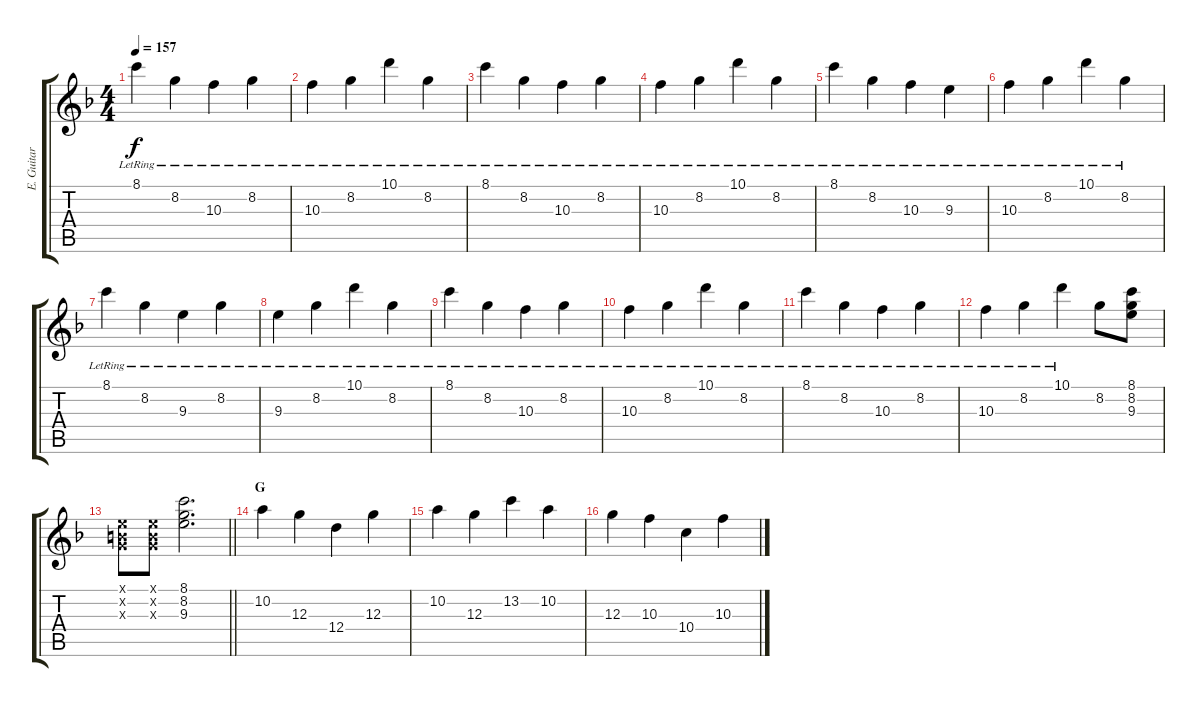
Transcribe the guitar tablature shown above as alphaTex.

\track ("E. Guitar I" "E. Guitar ") {instrument overdrivenguitar}
\staff {score tabs}
\tuning (E4 B3 G3 D3 A2 E2) {hide}
\ts (4 4)
\tempo 157
\clef g2
\ks f
8.1{lr}.4{dy f} 8.2{lr}.4 10.3{lr}.4 8.2{lr}.4 |
10.3{lr}.4 8.2{lr}.4 10.1{lr}.4 8.2{lr}.4 |
8.1{lr}.4 8.2{lr}.4 10.3{lr}.4 8.2{lr}.4 |
10.3{lr}.4 8.2{lr}.4 10.1{lr}.4 8.2{lr}.4 |
8.1{lr}.4 8.2{lr}.4 10.3{lr}.4 9.3{lr}.4 |
10.3{lr}.4 8.2{lr}.4 10.1{lr}.4 8.2{lr}.4 |
8.1{lr}.4 8.2{lr}.4 9.3{lr}.4 8.2{lr}.4 |
9.3{lr}.4 8.2{lr}.4 10.1{lr}.4 8.2{lr}.4 |
8.1{lr}.4 8.2{lr}.4 10.3{lr}.4 8.2{lr}.4 |
10.3{lr}.4 8.2{lr}.4 10.1{lr}.4 8.2{lr}.4 |
8.1{lr}.4 8.2{lr}.4 10.3{lr}.4 8.2{lr}.4 |
10.3{lr}.4 8.2{lr}.4 10.1{lr}.4 8.2.8 (8.1 8.2 9.3).8 |
\barLineRight lightlight
(0.1{x} 0.2{x} 0.3{x}).8 (0.1{x} 0.2{x} 0.3{x}).8 (8.1 8.2 9.3).2{d} |
\section ("" "G")
10.2.4 12.3.4 12.4.4 12.3.4 |
10.2.4 12.3.4 13.2.4 10.2.4 |
12.3.4 10.3.4 10.4.4 10.3.4
